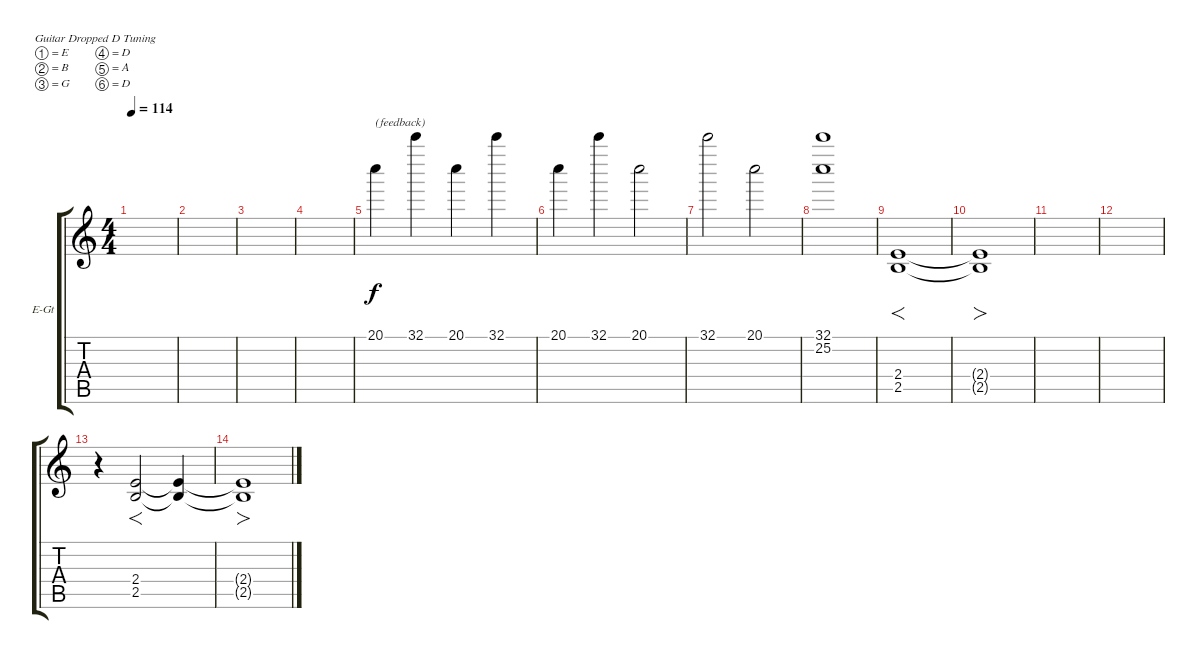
\defaultSystemsLayout 4
\bracketExtendMode groupsimilarinstruments
\firstSystemTrackNameOrientation horizontal
\otherSystemsTrackNameOrientation horizontal
\track ("Electric Guitar" "E-Gt") {instrument overdrivenguitar}
\staff {score tabs}
\tuning (E4 B3 G3 D3 A2 D2)
\ts (4 4)
\tempo 114
\clef g2
\scale
0.487395
\ks c
|
\scale
0.256303 |
\scale
0.256303 |
\scale
0.333333 |
\scale
0.333333 20.1.4{txt "(feedback)"} 32.1.4 20.1.4 32.1.4 |
\scale
0.333333 20.1.4 32.1.4 20.1.2 |
\scale
0.333333 32.1.2 20.1.2 |
\scale
0.333333 (25.2 32.1).1 |
\scale
0.333333 (2.5 2.4).1{f} |
\scale
0.333333 (2.4{t} 2.5{t}).1{fo} |
\scale
0.333333 |
\scale
0.333333 |
\scale
0.333333 r.4 (2.5 2.4).2{f} (2.4{t} 2.5{t}).4 |
\scale
0.333333 (2.5{t} 2.4{t}).1{fo} |
\scale
0.333333 |
\scale
0.333333
